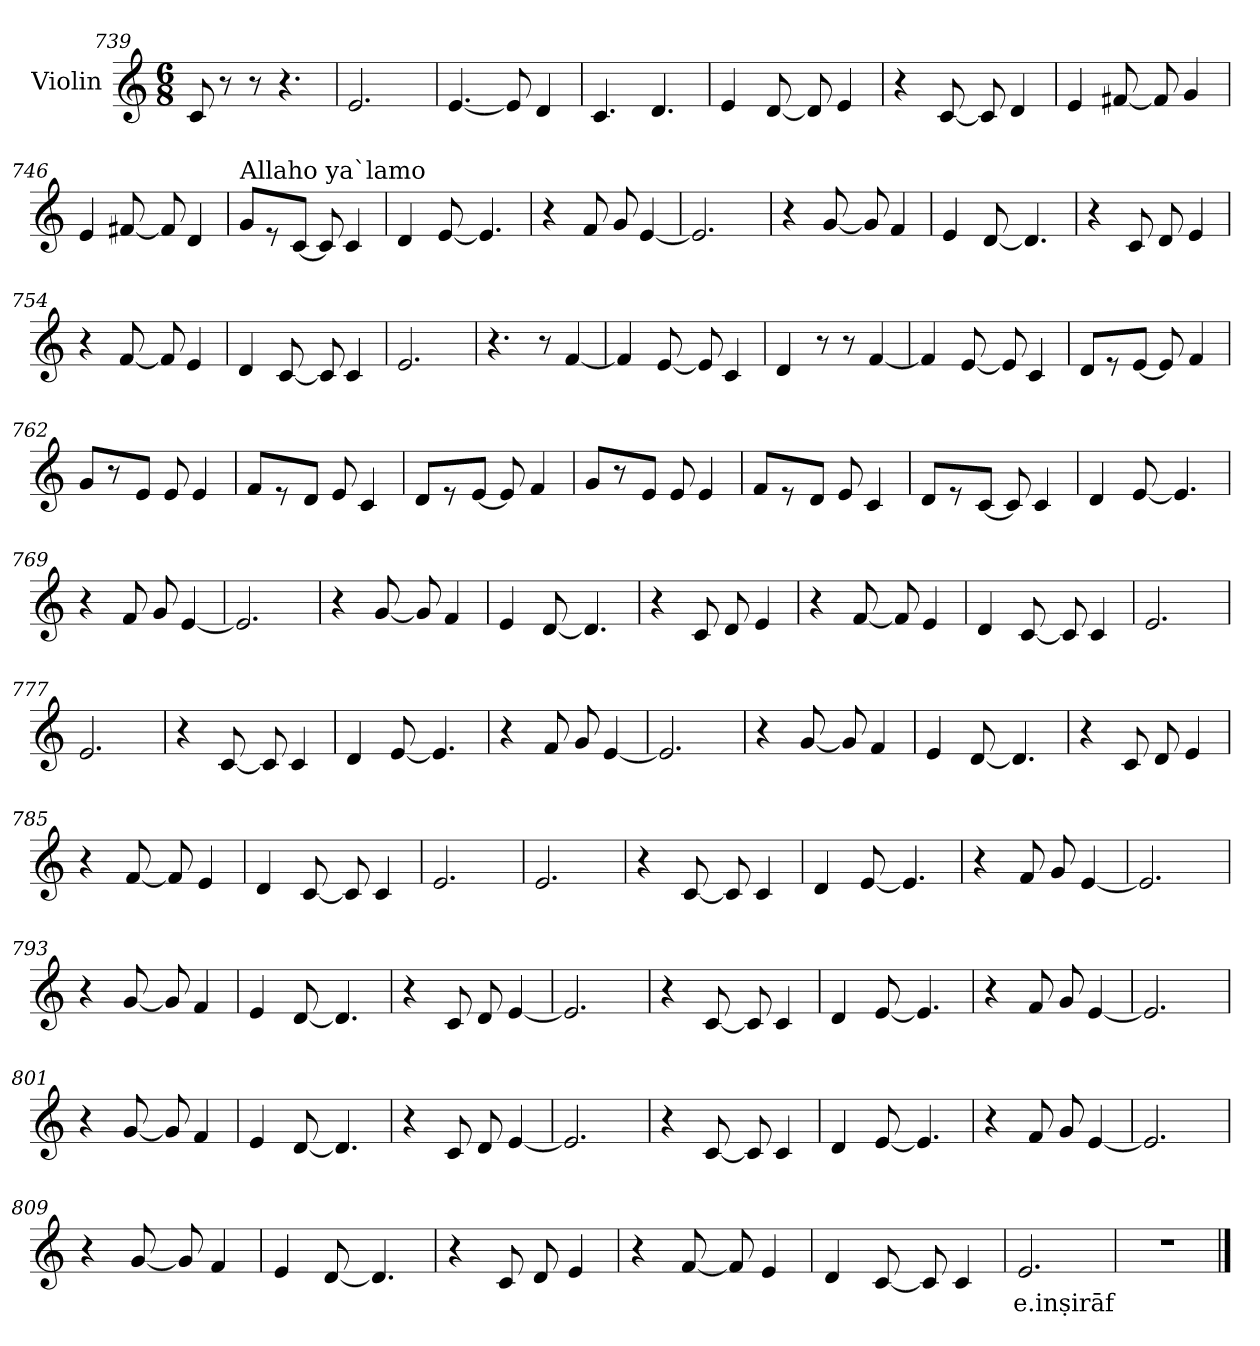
**kern	**text
*part1	*part1
*staff1	*staff1
*I"Violin	*
*clefG2	*
*k[]	*
*M6/8	*
=739	=739
8c/	.
8r	.
8r	.
4.r	.
=740	=740
2.e/	.
=741	=741
[4.e/	.
8e/]	.
4d/	.
!!LO:LB:g=z
=742	=742
4.c/	.
4.d/	.
=743	=743
4e/	.
[8d/	.
8d/]	.
4e/	.
=744	=744
4r	.
[8c/	.
8c/]	.
4d/	.
=745	=745
4e/	.
[8f#X/	.
8f#/]	.
4g/	.
=746	=746
4e/	.
[8f#X/	.
8f#/]	.
4d/	.
=747	=747
*MM180	*
!LO:TX:a:t=Allaho ya`lamo	!
8g/L	.
8r	.
[8c/J	.
8c/]	.
4c/	.
!!LO:LB:g=z
=748	=748
4d/	.
[8e/	.
4.e/]	.
=749	=749
4r	.
8f/	.
8g/	.
[4e/	.
=750	=750
2.e/]	.
=751	=751
4r	.
[8g/	.
8g/]	.
4f/	.
=752	=752
4e/	.
[8d/	.
4.d/]	.
=753	=753
4r	.
8c/	.
8d/	.
4e/	.
!!LO:LB:g=z
=754	=754
4r	.
[8f/	.
8f/]	.
4e/	.
=755	=755
4d/	.
[8c/	.
8c/]	.
4c/	.
=756	=756
2.e/	.
=757	=757
4.r	.
8r	.
[4f/	.
=758	=758
4f/]	.
[8e/	.
8e/]	.
4c/	.
=759	=759
4d/	.
8r	.
8r	.
[4f/	.
!!LO:LB:g=z
=760	=760
4f/]	.
[8e/	.
8e/]	.
4c/	.
=761	=761
8d/L	.
8r	.
[8e/J	.
8e/]	.
4f/	.
=762	=762
8g/L	.
8r	.
8e/J	.
8e/	.
4e/	.
=763	=763
8f/L	.
8r	.
8d/J	.
8e/	.
4c/	.
=764	=764
8d/L	.
8r	.
[8e/J	.
8e/]	.
4f/	.
=765	=765
8g/L	.
8r	.
8e/J	.
8e/	.
4e/	.
!!LO:LB:g=z
=766	=766
8f/L	.
8r	.
8d/J	.
8e/	.
4c/	.
=767	=767
8d/L	.
8r	.
[8c/J	.
8c/]	.
4c/	.
=768	=768
4d/	.
[8e/	.
4.e/]	.
=769	=769
4r	.
8f/	.
8g/	.
[4e/	.
=770	=770
2.e/]	.
=771	=771
4r	.
[8g/	.
8g/]	.
4f/	.
!!LO:LB:g=z
=772	=772
4e/	.
[8d/	.
4.d/]	.
=773	=773
4r	.
8c/	.
8d/	.
4e/	.
=774	=774
4r	.
[8f/	.
8f/]	.
4e/	.
=775	=775
4d/	.
[8c/	.
8c/]	.
4c/	.
=776	=776
2.e/	.
=777	=777
2.e/	.
=778	=778
4r	.
[8c/	.
8c/]	.
4c/	.
!!LO:LB:g=z
=779	=779
4d/	.
[8e/	.
4.e/]	.
=780	=780
4r	.
8f/	.
8g/	.
[4e/	.
=781	=781
2.e/]	.
=782	=782
4r	.
[8g/	.
8g/]	.
4f/	.
=783	=783
4e/	.
[8d/	.
4.d/]	.
=784	=784
4r	.
8c/	.
8d/	.
4e/	.
!!LO:PB:g=z
=785	=785
4r	.
[8f/	.
8f/]	.
4e/	.
=786	=786
4d/	.
[8c/	.
8c/]	.
4c/	.
=787	=787
2.e/	.
=788	=788
2.e/	.
=789	=789
4r	.
[8c/	.
8c/]	.
4c/	.
=790	=790
4d/	.
[8e/	.
4.e/]	.
=791	=791
4r	.
8f/	.
8g/	.
[4e/	.
!!LO:LB:g=z
=792	=792
2.e/]	.
=793	=793
4r	.
[8g/	.
8g/]	.
4f/	.
=794	=794
4e/	.
[8d/	.
4.d/]	.
=795	=795
4r	.
8c/	.
8d/	.
[4e/	.
=796	=796
2.e/]	.
=797	=797
4r	.
[8c/	.
8c/]	.
4c/	.
=798	=798
4d/	.
[8e/	.
4.e/]	.
!!LO:LB:g=z
=799	=799
4r	.
8f/	.
8g/	.
[4e/	.
=800	=800
2.e/]	.
=801	=801
4r	.
[8g/	.
8g/]	.
4f/	.
=802	=802
4e/	.
[8d/	.
4.d/]	.
=803	=803
4r	.
8c/	.
8d/	.
[4e/	.
=804	=804
2.e/]	.
=805	=805
4r	.
[8c/	.
8c/]	.
4c/	.
!!LO:LB:g=z
=806	=806
4d/	.
[8e/	.
4.e/]	.
=807	=807
4r	.
8f/	.
8g/	.
[4e/	.
=808	=808
2.e/]	.
=809	=809
4r	.
[8g/	.
8g/]	.
4f/	.
=810	=810
4e/	.
[8d/	.
4.d/]	.
=811	=811
4r	.
8c/	.
8d/	.
4e/	.
!!LO:LB:g=z
=812	=812
4r	.
[8f/	.
8f/]	.
4e/	.
=813	=813
4d/	.
[8c/	.
8c/]	.
4c/	.
=814	=814
!	!LO:LY:b
2.e/	e.inṣirāf
=815	=815
2.r	.
==	==
*-	*-
